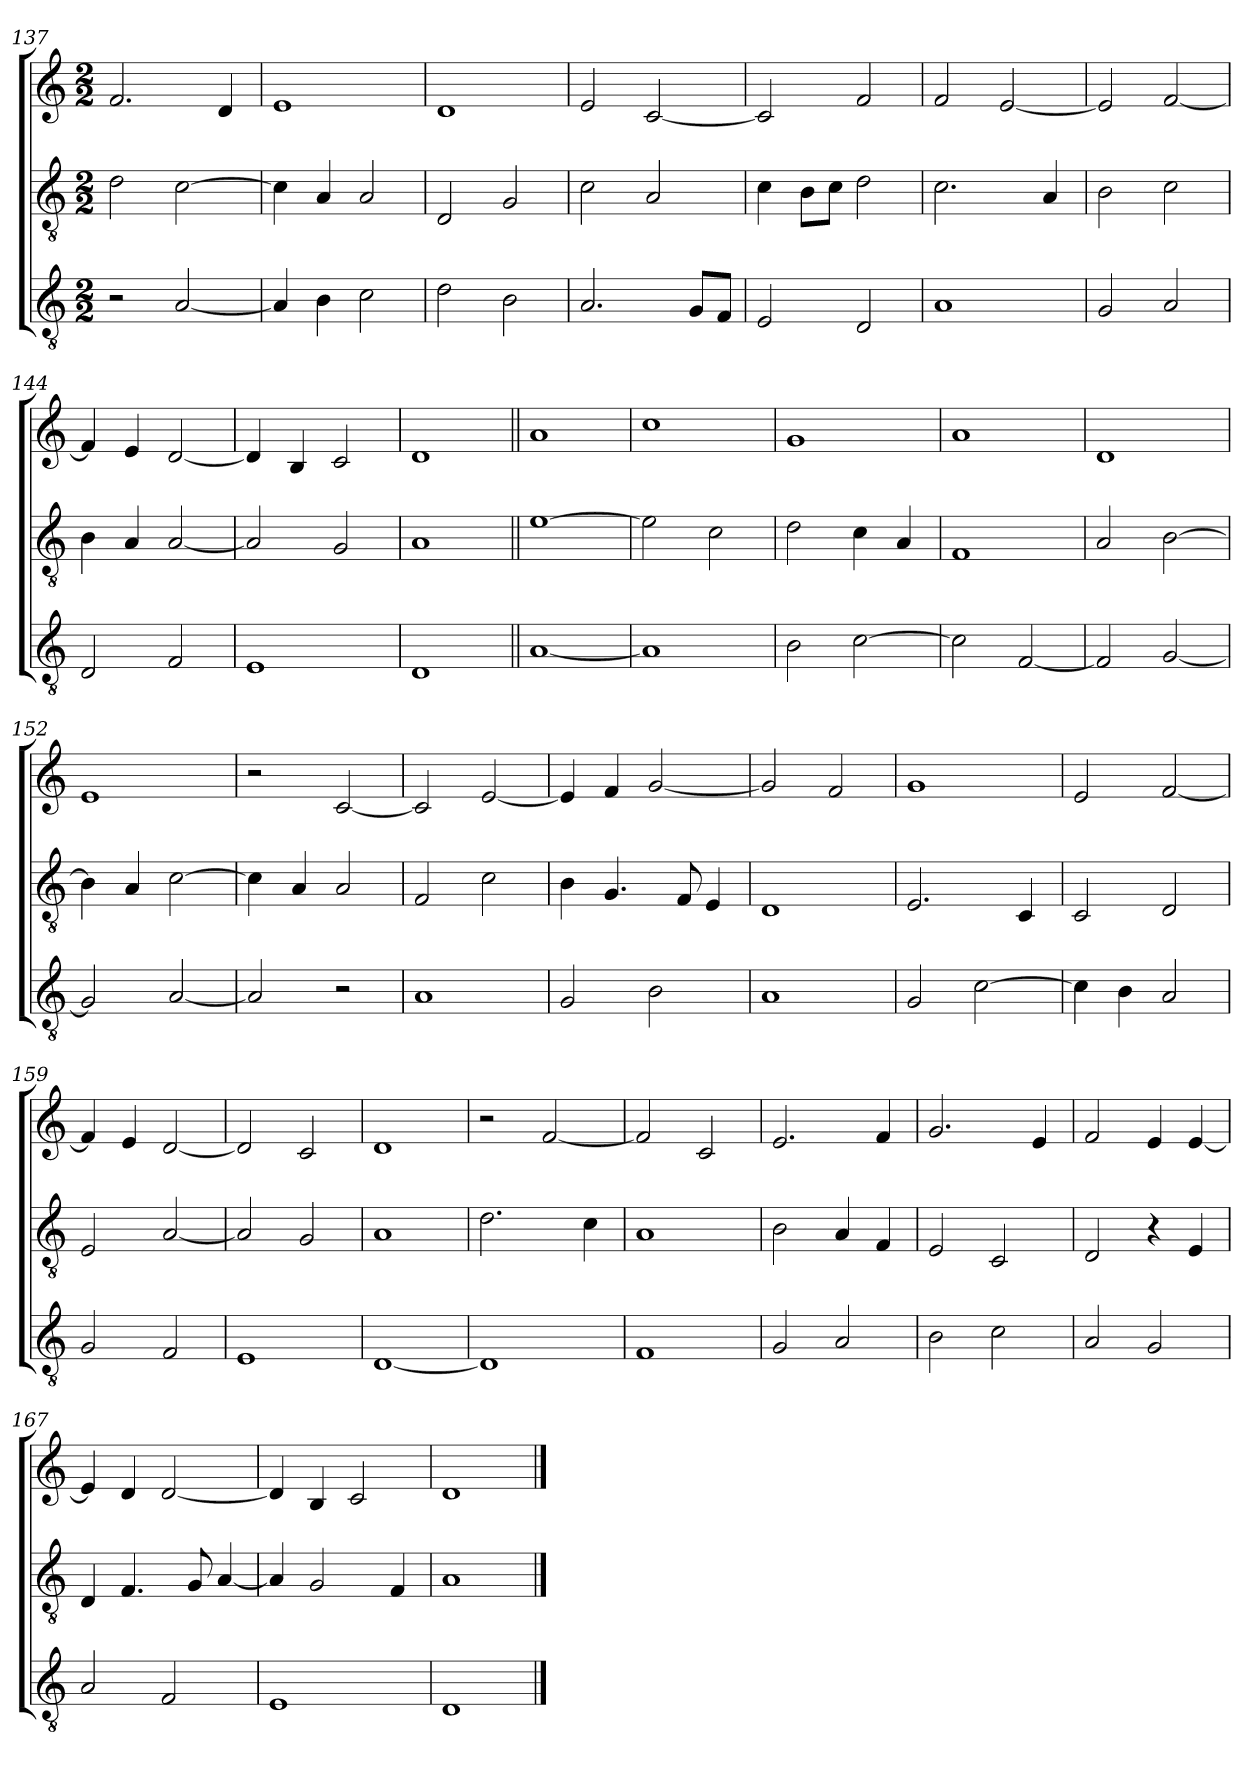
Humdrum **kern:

**kern	**kern	**kern
*part3	*part2	*part1
*staff3	*staff2	*staff1
!!LO:LB:g=z
*clefGv2	*clefGv2	*clefG2
*k[]	*k[]	*k[]
*M2/2	*M2/2	*M2/2
=137	=137	=137
2r	2d\	2.f/
[2A/	[2c\	.
.	.	4d/
=138	=138	=138
4A/]	4c\]	1e
4B\	4A/	.
2c\	2A/	.
=139	=139	=139
2d\	2D/	1d
2B\	2G/	.
=140	=140	=140
2.A/	2c\	2e/
.	2A/	[2c/
8G/L	.	.
8F/J	.	.
=141	=141	=141
2E/	4c\	2c/]
.	8B\L	.
.	8c\J	.
2D/	2d\	2f/
=142	=142	=142
1A	2.c\	2f/
.	.	[2e/
.	4A/	.
=143	=143	=143
2G/	2B\	2e/]
2A/	2c\	[2f/
=144	=144	=144
2D/	4B\	4f/]
.	4A/	4e/
2F/	[2A/	[2d/
=145	=145	=145
1E	2A/]	4d/]
.	.	4B/
.	2G/	2c/
=146	=146	=146
1D	1A	1d
=147||	=147||	=147||
[1A	[1e	1a
=148	=148	=148
1A]	2e\]	1cc
.	2c\	.
=149	=149	=149
2B\	2d\	1g
[2c\	4c\	.
.	4A/	.
=150	=150	=150
2c\]	1F	1a
[2F/	.	.
=151	=151	=151
2F/]	2A/	1d
[2G/	[2B\	.
=152	=152	=152
2G/]	4B\]	1e
.	4A/	.
[2A/	[2c\	.
=153	=153	=153
2A/]	4c\]	2r
.	4A/	.
2r	2A/	[2c/
!!LO:PB:g=z
=154	=154	=154
1A	2F/	2c/]
.	2c\	[2e/
=155	=155	=155
2G/	4B\	4e/]
.	4.G/	4f/
2B\	.	[2g/
.	8F/	.
.	4E/	.
=156	=156	=156
1A	1D	2g/]
.	.	2f/
=157	=157	=157
2G/	2.E/	1g
[2c\	.	.
.	4C/	.
=158	=158	=158
4c\]	2C/	2e/
4B\	.	.
2A/	2D/	[2f/
=159	=159	=159
2G/	2E/	4f/]
.	.	4e/
2F/	[2A/	[2d/
=160	=160	=160
1E	2A/]	2d/]
.	2G/	2c/
=161	=161	=161
[1D	1A	1d
=162	=162	=162
1D]	2.d\	2r
.	.	[2f/
.	4c\	.
=163	=163	=163
1F	1A	2f/]
.	.	2c/
=164	=164	=164
2G/	2B\	2.e/
2A/	4A/	.
.	4F/	4f/
=165	=165	=165
2B\	2E/	2.g/
2c\	2C/	.
.	.	4e/
=166	=166	=166
2A/	2D/	2f/
2G/	4r	4e/
.	4E/	[4e/
=167	=167	=167
2A/	4D/	4e/]
.	4.F/	4d/
2F/	.	[2d/
.	8G/	.
.	[4A/	.
=168	=168	=168
1E	4A/]	4d/]
.	2G/	4B/
.	.	2c/
.	4F/	.
=169	=169	=169
1D	1A	1d
==	==	==
*-	*-	*-
